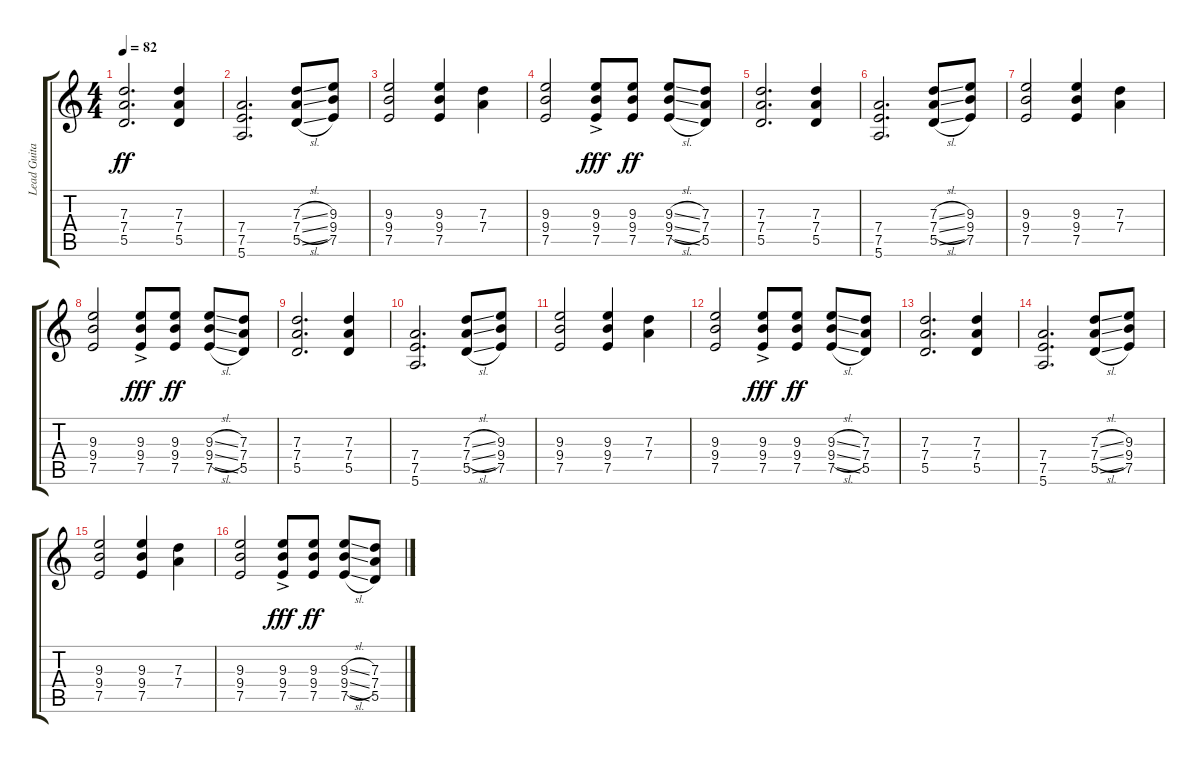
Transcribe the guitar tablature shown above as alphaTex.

\track ("Lead Guitar" "Lead Guita") {instrument electricguitarclean}
\staff {score tabs}
\tuning (E4 B3 G3 D3 A2 E2) {hide}
\ts (4 4)
\tempo 82
\clef g2
\ks c
(7.3 7.4 5.5).2{d dy ff} (7.3 7.4 5.5).4 |
(7.4 7.5 5.6).2{d} (7.3{sl} 7.4{sl} 5.5{sl}).8 (9.3 9.4 7.5).8 |
(9.3 9.4 7.5).2 (9.3 9.4 7.5).4 (7.3 7.4).4 |
(9.3 9.4 7.5).2 (9.3{ac} 9.4{ac} 7.5{ac}).8{dy fff} (9.3 9.4 7.5).8{dy ff} (9.3{sl} 9.4{sl} 7.5{sl}).8 (7.3 7.4 5.5).8 |
(7.3 7.4 5.5).2{d} (7.3 7.4 5.5).4 |
(7.4 7.5 5.6).2{d} (7.3{sl} 7.4{sl} 5.5{sl}).8 (9.3 9.4 7.5).8 |
(9.3 9.4 7.5).2 (9.3 9.4 7.5).4 (7.3 7.4).4 |
(9.3 9.4 7.5).2 (9.3{ac} 9.4{ac} 7.5{ac}).8{dy fff} (9.3 9.4 7.5).8{dy ff} (9.3{sl} 9.4{sl} 7.5{sl}).8 (7.3 7.4 5.5).8 |
(7.3 7.4 5.5).2{d} (7.3 7.4 5.5).4 |
(7.4 7.5 5.6).2{d} (7.3{sl} 7.4{sl} 5.5{sl}).8 (9.3 9.4 7.5).8 |
(9.3 9.4 7.5).2 (9.3 9.4 7.5).4 (7.3 7.4).4 |
(9.3 9.4 7.5).2 (9.3{ac} 9.4{ac} 7.5{ac}).8{dy fff} (9.3 9.4 7.5).8{dy ff} (9.3{sl} 9.4{sl} 7.5{sl}).8 (7.3 7.4 5.5).8 |
(7.3 7.4 5.5).2{d} (7.3 7.4 5.5).4 |
(7.4 7.5 5.6).2{d} (7.3{sl} 7.4{sl} 5.5{sl}).8 (9.3 9.4 7.5).8 |
(9.3 9.4 7.5).2 (9.3 9.4 7.5).4 (7.3 7.4).4 |
(9.3 9.4 7.5).2 (9.3{ac} 9.4{ac} 7.5{ac}).8{dy fff} (9.3 9.4 7.5).8{dy ff} (9.3{sl} 9.4{sl} 7.5{sl}).8 (7.3 7.4 5.5).8
